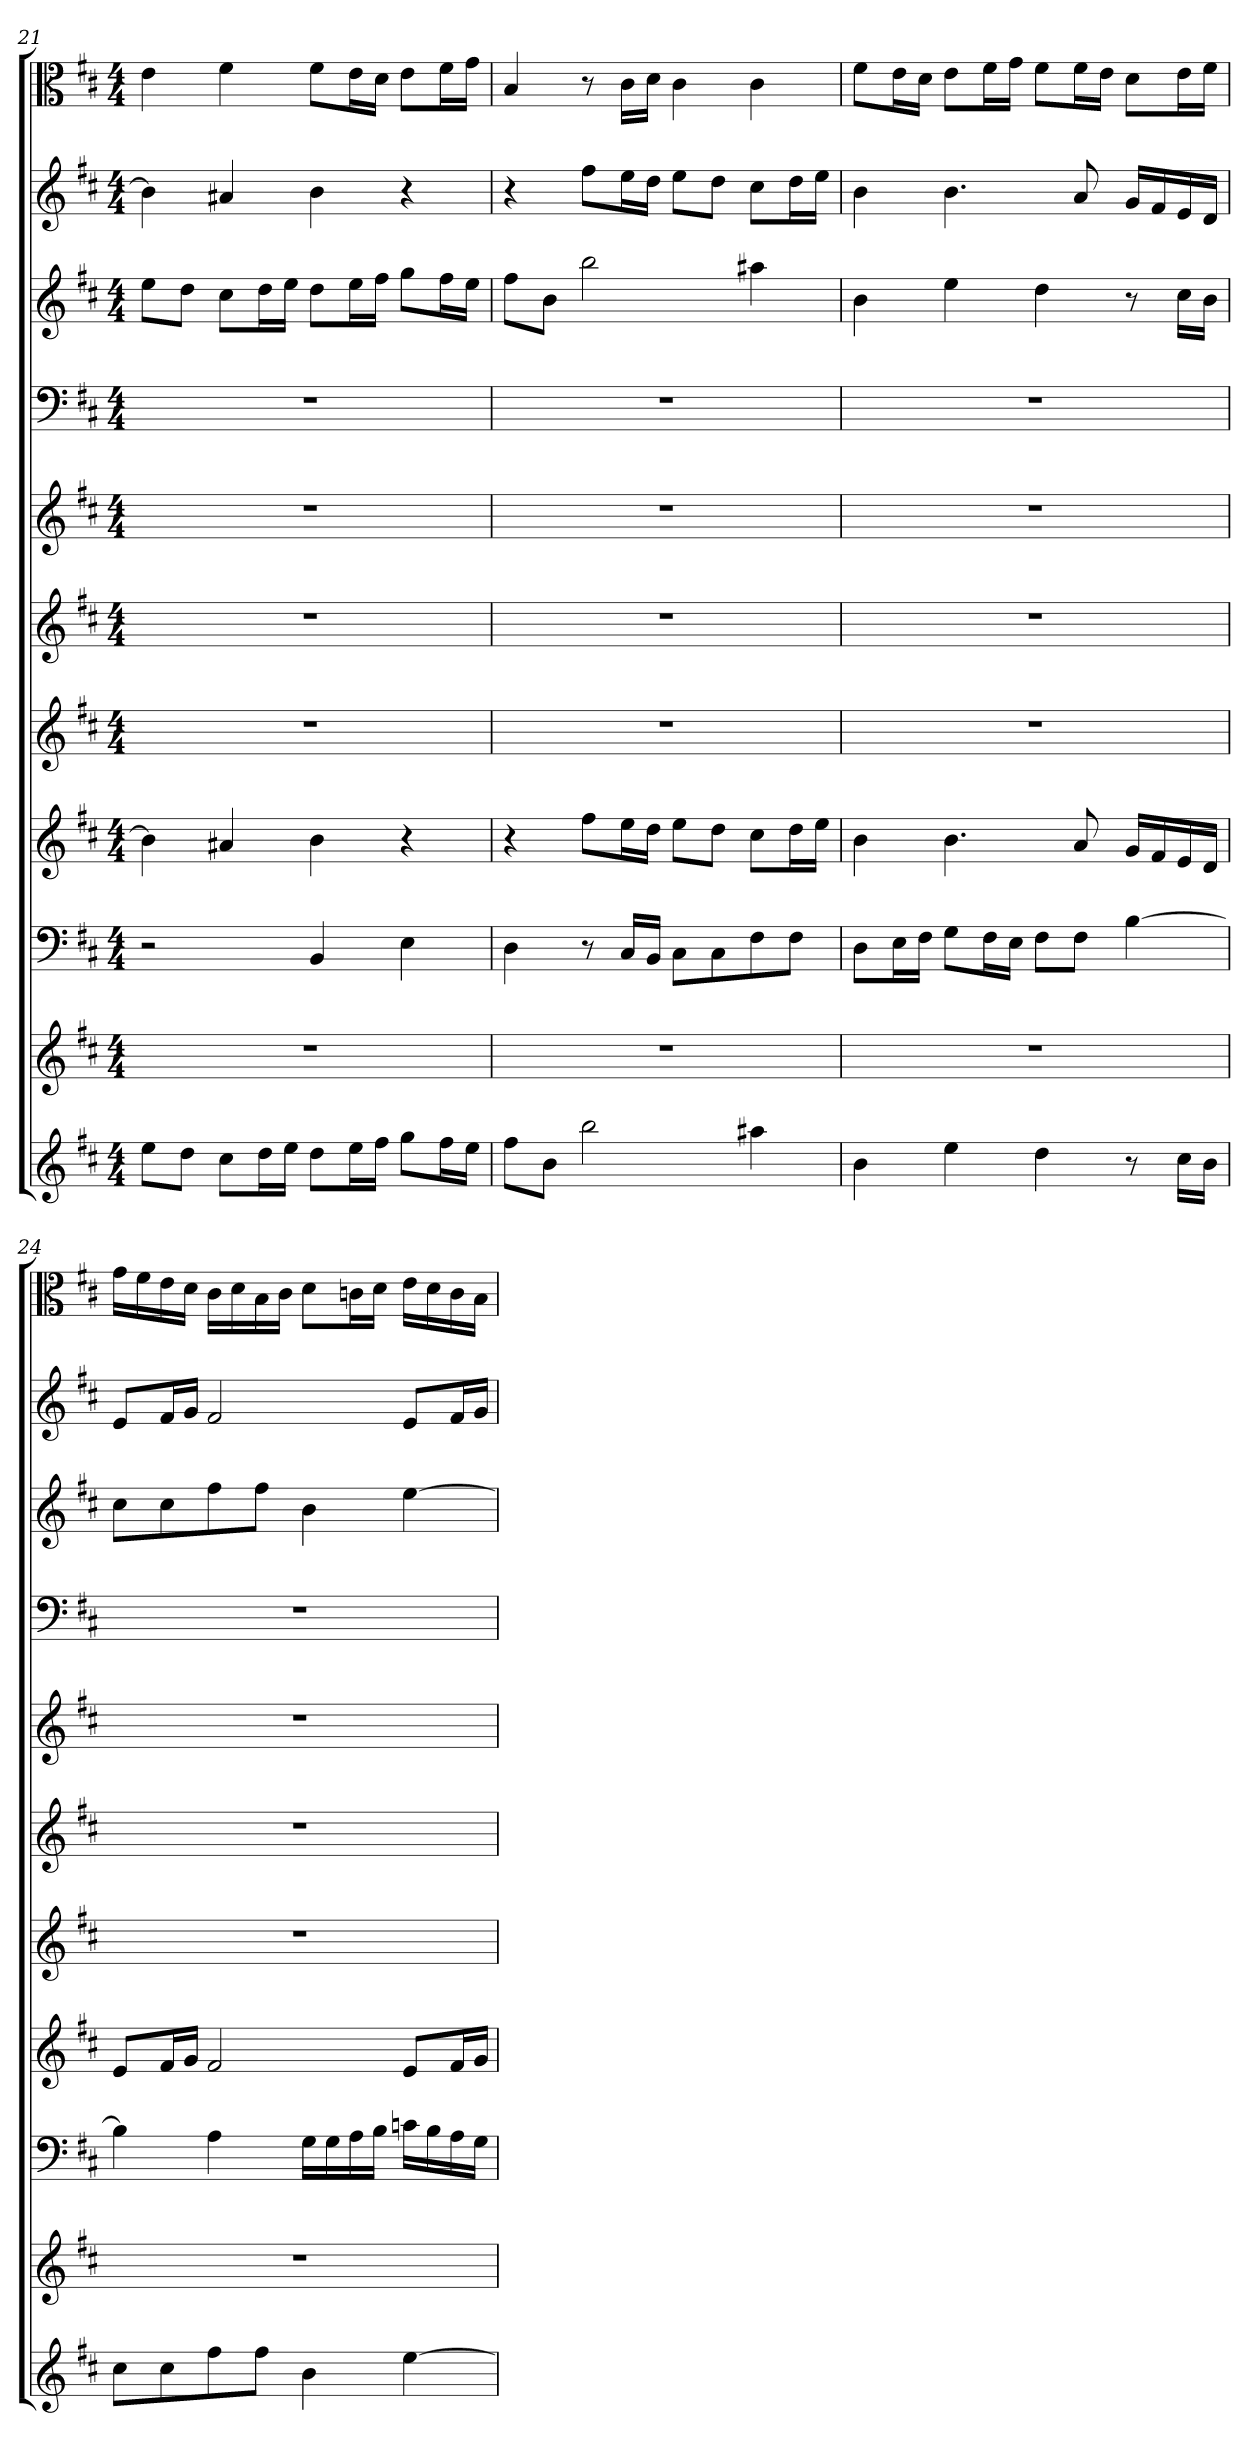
**kern	**kern	**kern	**kern	**kern	**kern	**kern	**kern	**kern	**kern	**kern
*part11	*part10	*part9	*part8	*part7	*part6	*part5	*part4	*part3	*part2	*part1
*staff11	*staff10	*staff9	*staff8	*staff7	*staff6	*staff5	*staff4	*staff3	*staff2	*staff1
*clefG2	*clefG2	*clefF4	*clefG2	*clefG2	*clefG2	*clefG2	*clefF4	*clefG2	*clefG2	*clefC3
*k[f#c#]	*k[f#c#]	*k[f#c#]	*k[f#c#]	*k[f#c#]	*k[f#c#]	*k[f#c#]	*k[f#c#]	*k[f#c#]	*k[f#c#]	*k[f#c#]
*D:	*D:	*D:	*D:	*D:	*D:	*D:	*D:	*D:	*D:	*D:
*M4/4	*M4/4	*M4/4	*M4/4	*M4/4	*M4/4	*M4/4	*M4/4	*M4/4	*M4/4	*M4/4
=21	=21	=21	=21	=21	=21	=21	=21	=21	=21	=21
8ee\L	1r	2r	4b\]	1r	1r	1r	1r	8ee\L	4b\]	4e\
8dd\J	.	.	.	.	.	.	.	8dd\J	.	.
8cc#\L	.	.	4a#X/	.	.	.	.	8cc#\L	4a#X/	4f#\
16dd\L	.	.	.	.	.	.	.	16dd\L	.	.
16ee\JJ	.	.	.	.	.	.	.	16ee\JJ	.	.
8dd\L	.	4BB/	4b\	.	.	.	.	8dd\L	4b\	8f#\L
16ee\L	.	.	.	.	.	.	.	16ee\L	.	16e\L
16ff#\JJ	.	.	.	.	.	.	.	16ff#\JJ	.	16d\JJ
8gg\L	.	4E\	4r	.	.	.	.	8gg\L	4r	8e\L
16ff#\L	.	.	.	.	.	.	.	16ff#\L	.	16f#\L
16ee\JJ	.	.	.	.	.	.	.	16ee\JJ	.	16g\JJ
=22	=22	=22	=22	=22	=22	=22	=22	=22	=22	=22
8ff#\L	1r	4D\	4r	1r	1r	1r	1r	8ff#\L	4r	4B/
8b\J	.	.	.	.	.	.	.	8b\J	.	.
2bb\	.	8r	8ff#\L	.	.	.	.	2bb\	8ff#\L	8r
.	.	16C#/LL	16ee\L	.	.	.	.	.	16ee\L	16c#\LL
.	.	16BB/JJ	16dd\JJ	.	.	.	.	.	16dd\JJ	16d\JJ
.	.	8C#\L	8ee\L	.	.	.	.	.	8ee\L	4c#\
.	.	8C#\	8dd\J	.	.	.	.	.	8dd\J	.
4aa#X\	.	8F#\	8cc#\L	.	.	.	.	4aa#X\	8cc#\L	4c#\
.	.	8F#\J	16dd\L	.	.	.	.	.	16dd\L	.
.	.	.	16ee\JJ	.	.	.	.	.	16ee\JJ	.
=23	=23	=23	=23	=23	=23	=23	=23	=23	=23	=23
4b\	1r	8D\L	4b\	1r	1r	1r	1r	4b\	4b\	8f#\L
.	.	16E\L	.	.	.	.	.	.	.	16e\L
.	.	16F#\JJ	.	.	.	.	.	.	.	16d\JJ
4ee\	.	8G\L	4.b\	.	.	.	.	4ee\	4.b\	8e\L
.	.	16F#\L	.	.	.	.	.	.	.	16f#\L
.	.	16E\JJ	.	.	.	.	.	.	.	16g\JJ
4dd\	.	8F#\L	.	.	.	.	.	4dd\	.	8f#\L
.	.	8F#\J	8a/	.	.	.	.	.	8a/	16f#\L
.	.	.	.	.	.	.	.	.	.	16e\JJ
8r	.	[4B\	16g/LL	.	.	.	.	8r	16g/LL	8d\L
.	.	.	16f#/	.	.	.	.	.	16f#/	.
16cc#\LL	.	.	16e/	.	.	.	.	16cc#\LL	16e/	16e\L
16b\JJ	.	.	16d/JJ	.	.	.	.	16b\JJ	16d/JJ	16f#\JJ
=24	=24	=24	=24	=24	=24	=24	=24	=24	=24	=24
8cc#\L	1r	4B\]	8e/L	1r	1r	1r	1r	8cc#\L	8e/L	16g\LL
.	.	.	.	.	.	.	.	.	.	16f#\
8cc#\	.	.	16f#/L	.	.	.	.	8cc#\	16f#/L	16e\
.	.	.	16g/JJ	.	.	.	.	.	16g/JJ	16d\JJ
8ff#\	.	4A\	2f#/	.	.	.	.	8ff#\	2f#/	16c#\LL
.	.	.	.	.	.	.	.	.	.	16d\
8ff#\J	.	.	.	.	.	.	.	8ff#\J	.	16B\
.	.	.	.	.	.	.	.	.	.	16c#\JJ
4b\	.	16G\LL	.	.	.	.	.	4b\	.	8d\L
.	.	16G\	.	.	.	.	.	.	.	.
.	.	16A\	.	.	.	.	.	.	.	16cn\L
.	.	16B\JJ	.	.	.	.	.	.	.	16d\JJ
[4ee\	.	16cn\LL	8e/L	.	.	.	.	[4ee\	8e/L	16e\LL
.	.	16B\	.	.	.	.	.	.	.	16d\
.	.	16A\	16f#/L	.	.	.	.	.	16f#/L	16c\
.	.	16G\JJ	16g/JJ	.	.	.	.	.	16g/JJ	16B\JJ
=	=	=	=	=	=	=	=	=	=	=
*-	*-	*-	*-	*-	*-	*-	*-	*-	*-	*-
